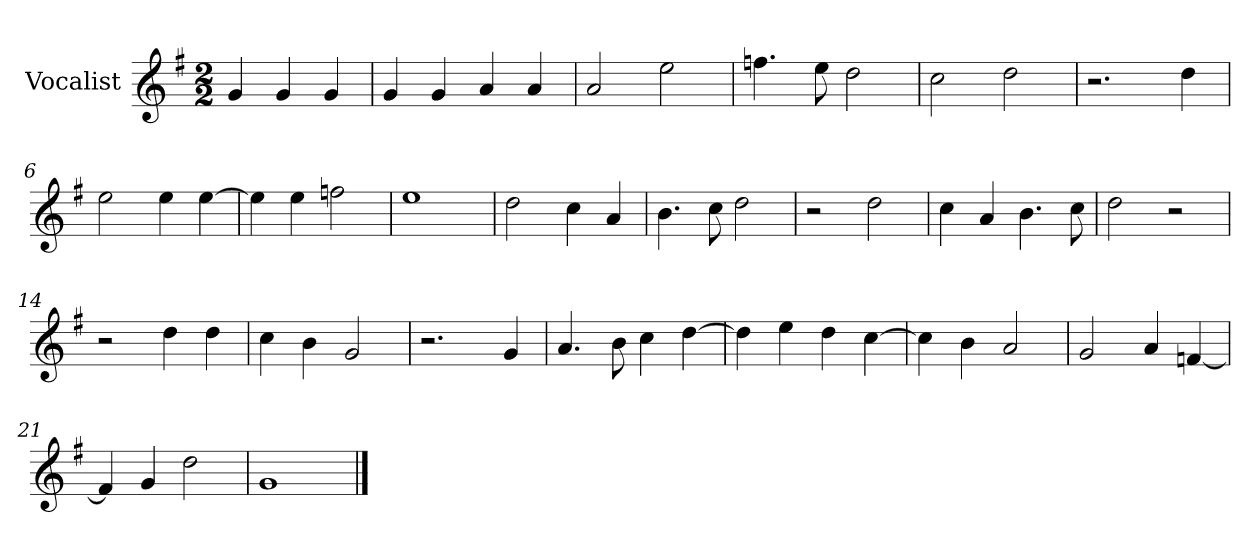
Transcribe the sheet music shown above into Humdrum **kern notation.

**kern
*part1
*staff1
*I"Vocalist
*k[f#]
*G:
*M2/2
=
4g
4g
4g
=1
4g
4g
4a
4a
=2
2a
2ee
=3
4.ffn
8ee
2dd
=4
2cc
2dd
=5
2.r
4dd
=6
2ee
4ee
[4ee
=7
4ee]
4ee
2ffn
=8
1ee
=9
2dd
4cc
4a
=10
4.b
8cc
2dd
=11
2r
2dd
=12
4cc
4a
4.b
8cc
=13
2dd
2r
=14
2r
4dd
4dd
=15
4cc
4b
2g
=16
2.r
4g
=17
4.a
8b
4cc
[4dd
=18
4dd]
4ee
4dd
[4cc
=19
4cc]
4b
2a
=20
2g
4a
[4fn
=21
4fn]
4g
2dd
=22
1g
==
*-
